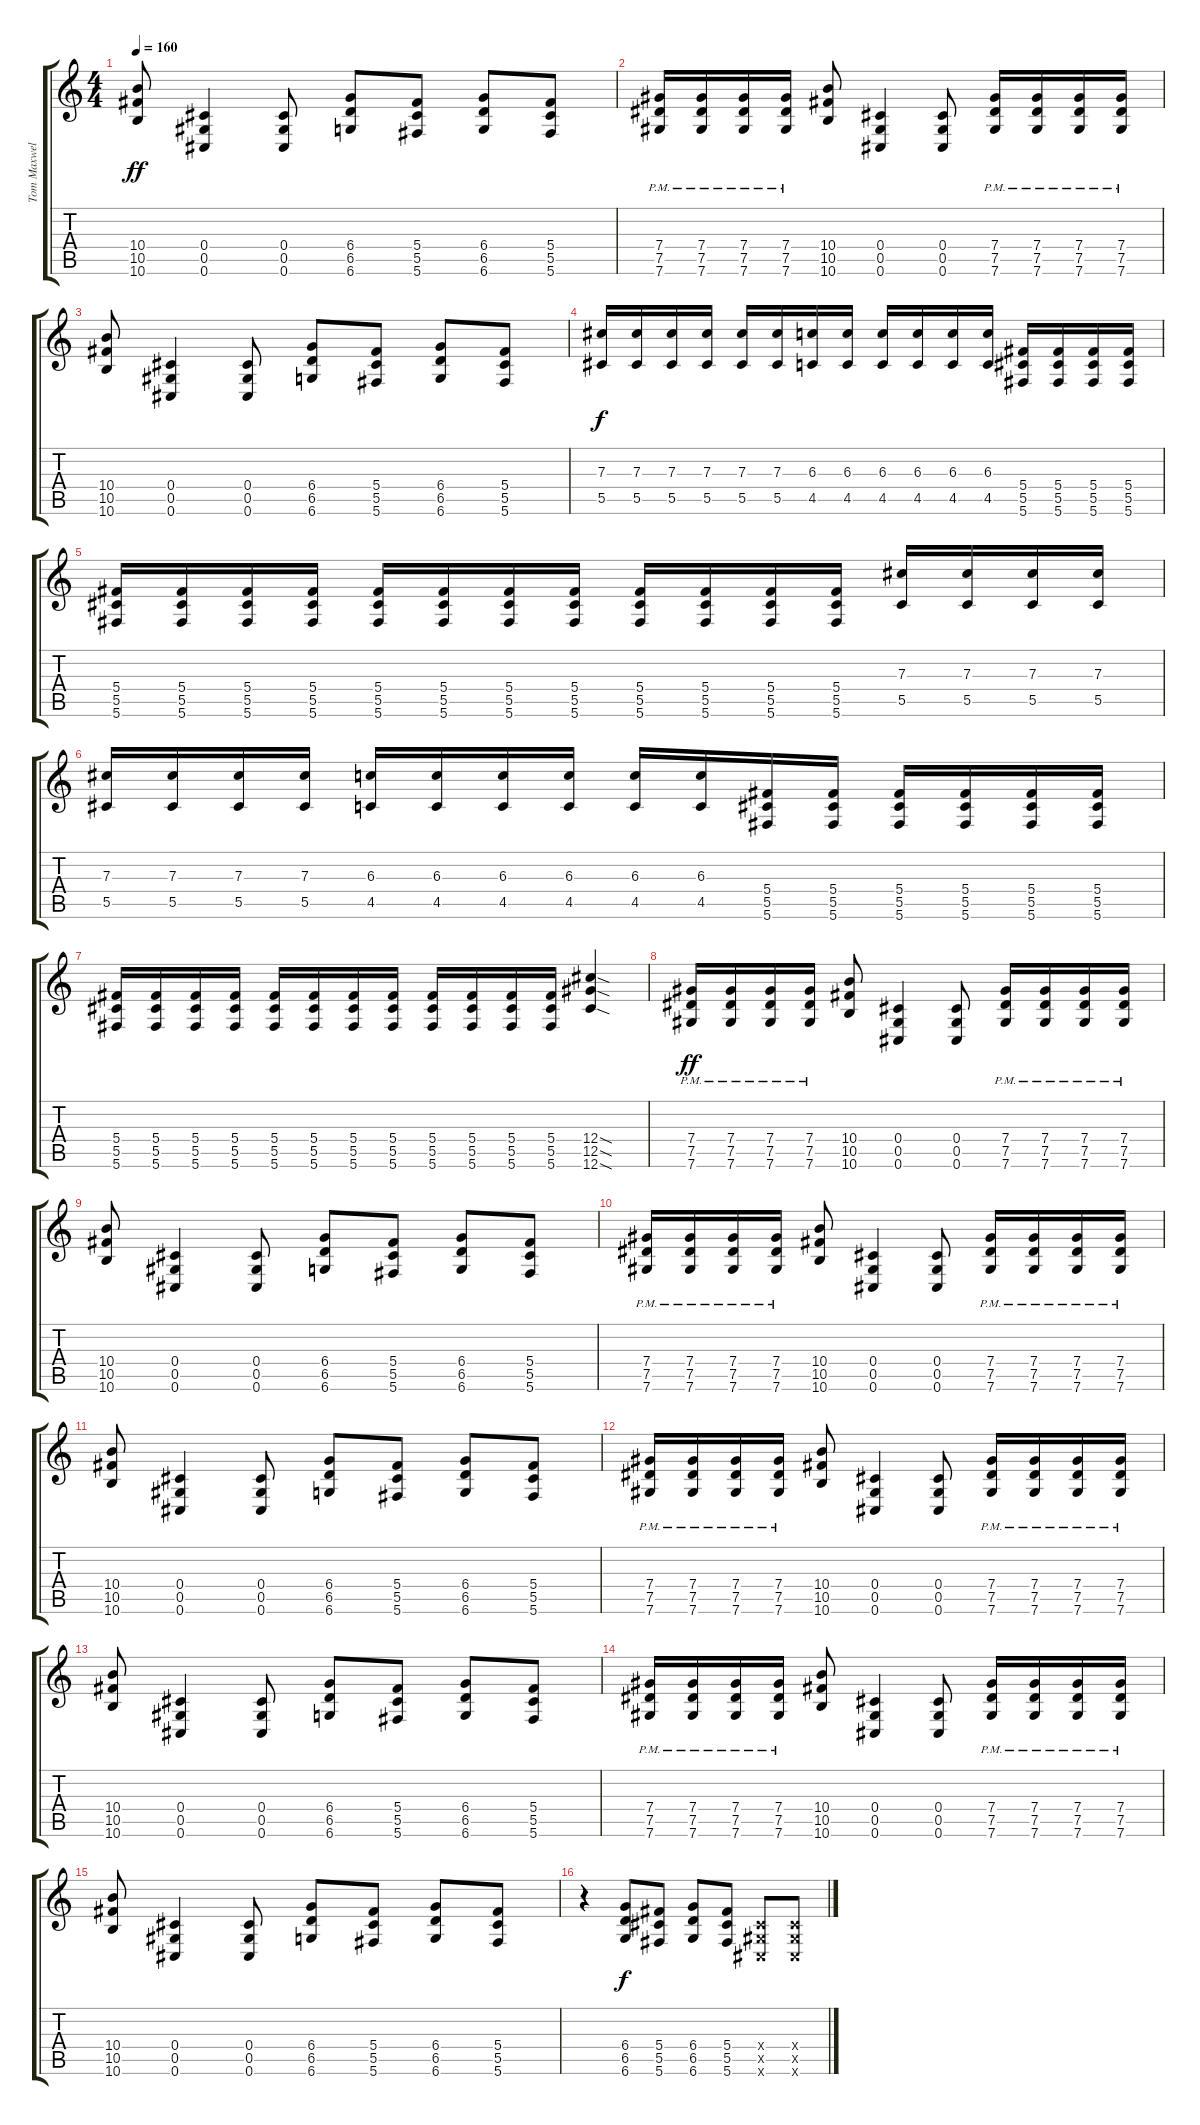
\track ("Tom Maxwell" "Tom Maxwel") {instrument overdrivenguitar}
\staff {score tabs}
\tuning (Eb4 Bb3 Gb3 Db3 Ab2 Db2) {hide}
\ts (4 4)
\tempo 160
\clef g2
\ks c
(10.4 10.5 10.6).8{dy ff} (0.4 0.5 0.6).4 (0.4 0.5 0.6).8 (6.4 6.5 6.6).8 (5.4 5.5 5.6).8 (6.4 6.5 6.6).8 (5.4 5.5 5.6).8 |
(7.4 7.5 7.6{pm}).16 (7.4 7.5 7.6{pm}).16 (7.4 7.5 7.6{pm}).16 (7.4 7.5 7.6{pm}).16 (10.4 10.5 10.6).8 (0.4 0.5 0.6).4 (0.4 0.5 0.6).8 (7.4 7.5 7.6{pm}).16 (7.4 7.5 7.6{pm}).16 (7.4 7.5 7.6{pm}).16 (7.4 7.5 7.6{pm}).16 |
(10.4 10.5 10.6).8 (0.4 0.5 0.6).4 (0.4 0.5 0.6).8 (6.4 6.5 6.6).8 (5.4 5.5 5.6).8 (6.4 6.5 6.6).8 (5.4 5.5 5.6).8 |
(7.3 5.5).16{dy f} (7.3 5.5).16 (7.3 5.5).16 (7.3 5.5).16 (7.3 5.5).16 (7.3 5.5).16 (6.3 4.5).16 (6.3 4.5).16 (6.3 4.5).16 (6.3 4.5).16 (6.3 4.5).16 (6.3 4.5).16 (5.4 5.5 5.6).16 (5.4 5.5 5.6).16 (5.4 5.5 5.6).16 (5.4 5.5 5.6).16 |
(5.4 5.5 5.6).16 (5.4 5.5 5.6).16 (5.4 5.5 5.6).16 (5.4 5.5 5.6).16 (5.4 5.5 5.6).16 (5.4 5.5 5.6).16 (5.4 5.5 5.6).16 (5.4 5.5 5.6).16 (5.4 5.5 5.6).16 (5.4 5.5 5.6).16 (5.4 5.5 5.6).16 (5.4 5.5 5.6).16 (7.3 5.5).16 (7.3 5.5).16 (7.3 5.5).16 (7.3 5.5).16 |
(7.3 5.5).16 (7.3 5.5).16 (7.3 5.5).16 (7.3 5.5).16 (6.3 4.5).16 (6.3 4.5).16 (6.3 4.5).16 (6.3 4.5).16 (6.3 4.5).16 (6.3 4.5).16 (5.4 5.5 5.6).16 (5.4 5.5 5.6).16 (5.4 5.5 5.6).16 (5.4 5.5 5.6).16 (5.4 5.5 5.6).16 (5.4 5.5 5.6).16 |
(5.4 5.5 5.6).16 (5.4 5.5 5.6).16 (5.4 5.5 5.6).16 (5.4 5.5 5.6).16 (5.4 5.5 5.6).16 (5.4 5.5 5.6).16 (5.4 5.5 5.6).16 (5.4 5.5 5.6).16 (5.4 5.5 5.6).16 (5.4 5.5 5.6).16 (5.4 5.5 5.6).16 (5.4 5.5 5.6).16 (12.4{sod} 12.5{sod} 12.6{sod}).4 |
(7.4 7.5 7.6{pm}).16{dy ff} (7.4 7.5 7.6{pm}).16 (7.4 7.5 7.6{pm}).16 (7.4 7.5 7.6{pm}).16 (10.4 10.5 10.6).8 (0.4 0.5 0.6).4 (0.4 0.5 0.6).8 (7.4 7.5 7.6{pm}).16 (7.4 7.5 7.6{pm}).16 (7.4 7.5 7.6{pm}).16 (7.4 7.5 7.6{pm}).16 |
(10.4 10.5 10.6).8 (0.4 0.5 0.6).4 (0.4 0.5 0.6).8 (6.4 6.5 6.6).8 (5.4 5.5 5.6).8 (6.4 6.5 6.6).8 (5.4 5.5 5.6).8 |
(7.4 7.5 7.6{pm}).16 (7.4 7.5 7.6{pm}).16 (7.4 7.5 7.6{pm}).16 (7.4 7.5 7.6{pm}).16 (10.4 10.5 10.6).8 (0.4 0.5 0.6).4 (0.4 0.5 0.6).8 (7.4 7.5 7.6{pm}).16 (7.4 7.5 7.6{pm}).16 (7.4 7.5 7.6{pm}).16 (7.4 7.5 7.6{pm}).16 |
(10.4 10.5 10.6).8 (0.4 0.5 0.6).4 (0.4 0.5 0.6).8 (6.4 6.5 6.6).8 (5.4 5.5 5.6).8 (6.4 6.5 6.6).8 (5.4 5.5 5.6).8 |
(7.4 7.5 7.6{pm}).16 (7.4 7.5 7.6{pm}).16 (7.4 7.5 7.6{pm}).16 (7.4 7.5 7.6{pm}).16 (10.4 10.5 10.6).8 (0.4 0.5 0.6).4 (0.4 0.5 0.6).8 (7.4 7.5 7.6{pm}).16 (7.4 7.5 7.6{pm}).16 (7.4 7.5 7.6{pm}).16 (7.4 7.5 7.6{pm}).16 |
(10.4 10.5 10.6).8 (0.4 0.5 0.6).4 (0.4 0.5 0.6).8 (6.4 6.5 6.6).8 (5.4 5.5 5.6).8 (6.4 6.5 6.6).8 (5.4 5.5 5.6).8 |
(7.4 7.5 7.6{pm}).16 (7.4 7.5 7.6{pm}).16 (7.4 7.5 7.6{pm}).16 (7.4 7.5 7.6{pm}).16 (10.4 10.5 10.6).8 (0.4 0.5 0.6).4 (0.4 0.5 0.6).8 (7.4 7.5 7.6{pm}).16 (7.4 7.5 7.6{pm}).16 (7.4 7.5 7.6{pm}).16 (7.4 7.5 7.6{pm}).16 |
(10.4 10.5 10.6).8 (0.4 0.5 0.6).4 (0.4 0.5 0.6).8 (6.4 6.5 6.6).8 (5.4 5.5 5.6).8 (6.4 6.5 6.6).8 (5.4 5.5 5.6).8 |
r.4 (6.4 6.5 6.6).8{dy f} (5.4 5.5 5.6).8 (6.4 6.5 6.6).8 (5.4 5.5 5.6).8 (0.4{x} 0.5{x} 0.6{x}).8 (0.4{x} 0.5{x} 0.6{x}).8
